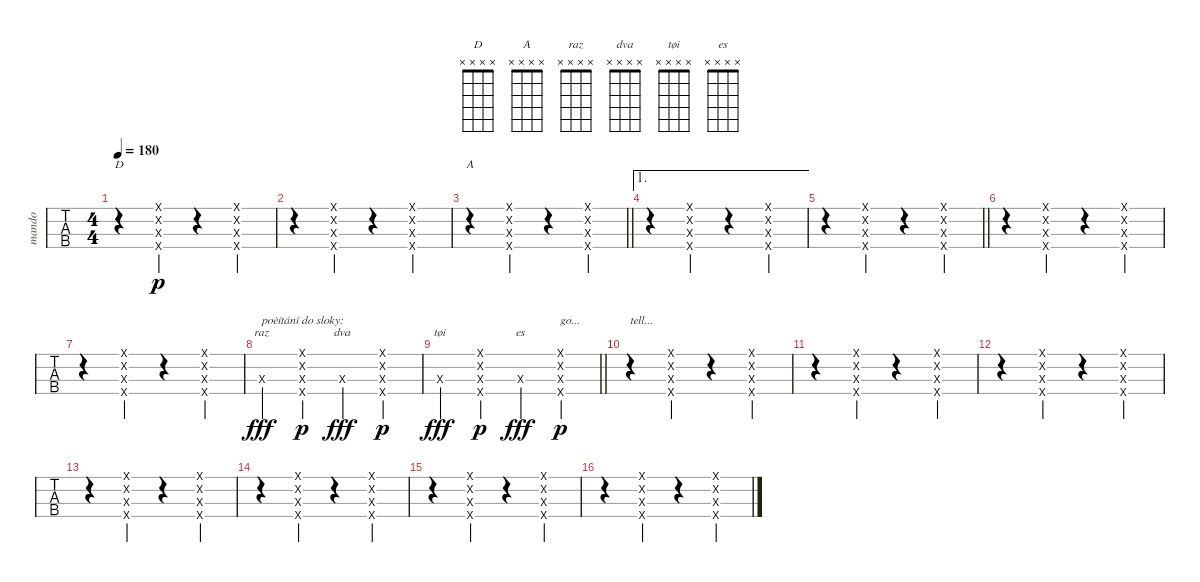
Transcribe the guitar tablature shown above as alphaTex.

\track ("mando" "mando") {instrument acousticguitarsteel}
\staff {tabs}
\tuning (E4 A3 D3 G2) {hide}
\chord ("D" x x x x)
\chord ("A" x x x x)
\chord ("raz" x x x x)
\chord ("dva" x x x x)
\chord ("tøi" x x x x)
\chord ("es" x x x x)
\ts (4 4)
\tempo 180
\clef g2
\ks c
r.4{ch "D" dy p} (5.1{x} 5.2{x} 4.3{x} 7.4{x}).4 r.4 (5.1{x} 5.2{x} 4.3{x} 7.4{x}).4 |
r.4 (5.1{x} 5.2{x} 4.3{x} 7.4{x}).4 r.4 (5.1{x} 5.2{x} 4.3{x} 7.4{x}).4 |
\barLineRight lightlight
r.4{ch "A"} (5.1{x} 4.2{x} 7.3{x} 9.4{x}).4 r.4 (5.1{x} 4.2{x} 7.3{x} 9.4{x}).4 |
\ae 1
r.4 (5.1{x} 5.2{x} 4.3{x} 7.4{x}).4 r.4 (5.1{x} 5.2{x} 4.3{x} 7.4{x}).4 |
\barLineRight lightlight
r.4 (0.1{x} 0.2{x} 0.3{x} 0.4{x}).4 r.4 (0.1{x} 0.2{x} 0.3{x} 0.4{x}).4 |
r.4 (0.1{x} 0.2{x} 0.3{x} 0.4{x}).4 r.4 (0.1{x} 0.2{x} 0.3{x} 0.4{x}).4 |
r.4 (0.1{x} 0.2{x} 0.3{x} 0.4{x}).4 r.4 (0.1{x} 0.2{x} 0.3{x} 0.4{x}).4 |
0.3{x}.4{ch "raz" txt "poèítání do sloky:" dy fff} (0.1{x} 0.2{x} 0.3{x} 0.4{x}).4{dy p} 0.3{x}.4{ch "dva" dy fff} (0.1{x} 0.2{x} 0.3{x} 0.4{x}).4{dy p} |
\barLineRight lightlight
0.3{x}.4{ch "tøi" dy fff} (0.1{x} 0.2{x} 0.3{x} 0.4{x}).4{dy p} 0.3{x}.4{ch "es" dy fff} (0.1{x} 0.2{x} 0.3{x} 0.4{x}).4{txt "go..." dy p} |
r.4{txt "tell..."} (0.1{x} 0.2{x} 0.3{x} 0.4{x}).4 r.4 (0.1{x} 0.2{x} 0.3{x} 0.4{x}).4 |
r.4 (0.1{x} 0.2{x} 0.3{x} 0.4{x}).4 r.4 (0.1{x} 0.2{x} 0.3{x} 0.4{x}).4 |
r.4 (0.1{x} 0.2{x} 0.3{x} 0.4{x}).4 r.4 (0.1{x} 0.2{x} 0.3{x} 0.4{x}).4 |
r.4 (0.1{x} 0.2{x} 0.3{x} 0.4{x}).4 r.4 (0.1{x} 0.2{x} 0.3{x} 0.4{x}).4 |
r.4 (0.1{x} 0.2{x} 0.3{x} 0.4{x}).4 r.4 (0.1{x} 0.2{x} 0.3{x} 0.4{x}).4 |
r.4 (0.1{x} 0.2{x} 0.3{x} 0.4{x}).4 r.4 (0.1{x} 0.2{x} 0.3{x} 0.4{x}).4 |
r.4 (0.1{x} 0.2{x} 0.3{x} 0.4{x}).4 r.4 (0.1{x} 0.2{x} 0.3{x} 0.4{x}).4
